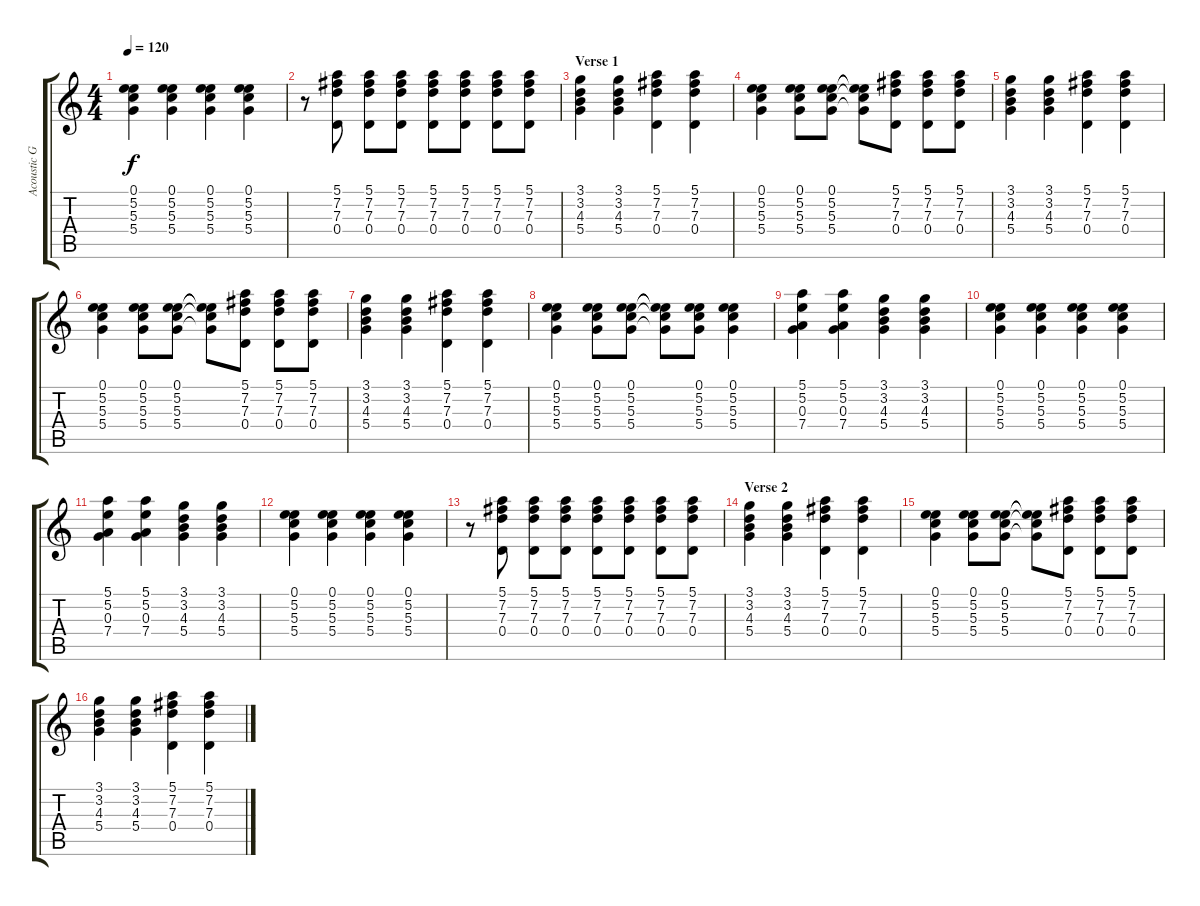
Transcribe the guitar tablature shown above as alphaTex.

\track ("Acoustic Guitar 1" "Acoustic G") {instrument acousticguitarsteel}
\staff {score tabs}
\tuning (E4 B3 G3 D3 A2 E2) {hide}
\ts (4 4)
\tempo 120
\clef g2
\ks c
(0.1 5.2 5.3 5.4).4{dy f} (0.1 5.2 5.3 5.4).4 (0.1 5.2 5.3 5.4).4 (0.1 5.2 5.3 5.4).4 |
r.8 (5.1 7.2 7.3 0.4).8 (5.1 7.2 7.3 0.4).8 (5.1 7.2 7.3 0.4).8 (5.1 7.2 7.3 0.4).8 (5.1 7.2 7.3 0.4).8 (5.1 7.2 7.3 0.4).8 (5.1 7.2 7.3 0.4).8 |
\section ("" "Verse 1")
(3.1 3.2 4.3 5.4).4 (3.1 3.2 4.3 5.4).4 (5.1 7.2 7.3 0.4).4 (5.1 7.2 7.3 0.4).4 |
(0.1 5.2 5.3 5.4).4 (0.1 5.2 5.3 5.4).8 (0.1 5.2 5.3 5.4).8 (0.1{t} 5.2{t} 5.3{t} 5.4{t}).8 (5.1 7.2 7.3 0.4).8 (5.1 7.2 7.3 0.4).8 (5.1 7.2 7.3 0.4).8 |
(3.1 3.2 4.3 5.4).4 (3.1 3.2 4.3 5.4).4 (5.1 7.2 7.3 0.4).4 (5.1 7.2 7.3 0.4).4 |
(0.1 5.2 5.3 5.4).4 (0.1 5.2 5.3 5.4).8 (0.1 5.2 5.3 5.4).8 (0.1{t} 5.2{t} 5.3{t} 5.4{t}).8 (5.1 7.2 7.3 0.4).8 (5.1 7.2 7.3 0.4).8 (5.1 7.2 7.3 0.4).8 |
(3.1 3.2 4.3 5.4).4 (3.1 3.2 4.3 5.4).4 (5.1 7.2 7.3 0.4).4 (5.1 7.2 7.3 0.4).4 |
(0.1 5.2 5.3 5.4).4 (0.1 5.2 5.3 5.4).8 (0.1 5.2 5.3 5.4).8 (0.1{t} 5.2{t} 5.3{t} 5.4{t}).8 (0.1 5.2 5.3 5.4).8 (0.1 5.2 5.3 5.4).4 |
(5.1 5.2 0.3 7.4).4 (5.1 5.2 0.3 7.4).4 (3.1 3.2 4.3 5.4).4 (3.1 3.2 4.3 5.4).4 |
(0.1 5.2 5.3 5.4).4 (0.1 5.2 5.3 5.4).4 (0.1 5.2 5.3 5.4).4 (0.1 5.2 5.3 5.4).4 |
(5.1 5.2 0.3 7.4).4 (5.1 5.2 0.3 7.4).4 (3.1 3.2 4.3 5.4).4 (3.1 3.2 4.3 5.4).4 |
(0.1 5.2 5.3 5.4).4 (0.1 5.2 5.3 5.4).4 (0.1 5.2 5.3 5.4).4 (0.1 5.2 5.3 5.4).4 |
r.8 (5.1 7.2 7.3 0.4).8 (5.1 7.2 7.3 0.4).8 (5.1 7.2 7.3 0.4).8 (5.1 7.2 7.3 0.4).8 (5.1 7.2 7.3 0.4).8 (5.1 7.2 7.3 0.4).8 (5.1 7.2 7.3 0.4).8 |
\section ("" "Verse 2")
(3.1 3.2 4.3 5.4).4 (3.1 3.2 4.3 5.4).4 (5.1 7.2 7.3 0.4).4 (5.1 7.2 7.3 0.4).4 |
(0.1 5.2 5.3 5.4).4 (0.1 5.2 5.3 5.4).8 (0.1 5.2 5.3 5.4).8 (0.1{t} 5.2{t} 5.3{t} 5.4{t}).8 (5.1 7.2 7.3 0.4).8 (5.1 7.2 7.3 0.4).8 (5.1 7.2 7.3 0.4).8 |
(3.1 3.2 4.3 5.4).4 (3.1 3.2 4.3 5.4).4 (5.1 7.2 7.3 0.4).4 (5.1 7.2 7.3 0.4).4
